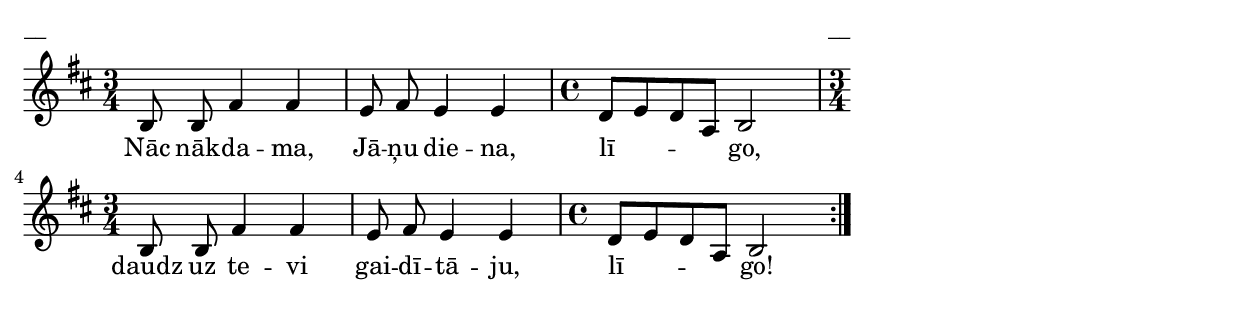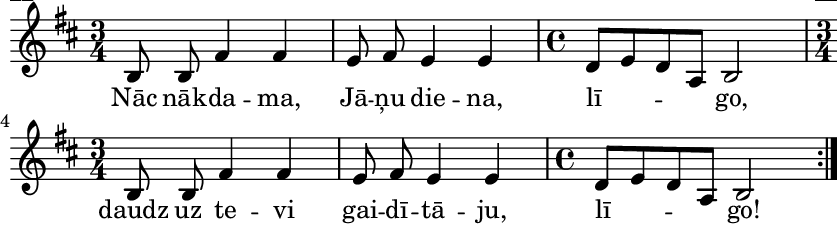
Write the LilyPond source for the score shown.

\version "2.13.18"
#(ly:set-option 'crop #t)

%\header {
%    title = "Nāc nākdama Jāņu diena",AA lapas,Laivas melodija, Jāņi
%}
\paper {
line-width = 14\cm
left-margin = 0.4\cm
between-system-padding = 0.1\cm
between-system-space = 0.1\cm
}
\layout {
indent = #0
ragged-last = ##f
}

voiceA = \relative c' {
\clef "treble"
\key b \minor
\repeat volta 2 {
\time 3/4
b8 b fis'4 fis |
e8 fis e4 e |
\time 4/4
d8[ e d a] b2 |
\time 3/4 
b8 b fis'4 fis |
e8 fis e4 e |
\time 4/4
d8[ e d a] b2 |
} 
}

lyricA = \lyricmode {
Nāc nāk -- da -- ma, Jā -- ņu die -- na, lī -- go, daudz uz te -- vi gai -- dī -- tā -- ju, lī -- go!  
Nāc nāk -- da -- ma, Jā -- ņu die -- na, lī -- go, daudz uz te -- vi gai -- dī -- tā -- ju, lī -- go! 
} 

fullScore = <<
\new Staff {
<<
\new Voice = "voiceA" { \oneVoice \autoBeamOff \voiceA }
\new Lyrics \lyricsto "voiceA" \lyricA
>>
}
>>

\score {
\fullScore
\header { piece = "__" opus = "__" }
}
\markup { \with-color #(x11-color 'white) \sans \smaller "__" }
\score {
\unfoldRepeats
\fullScore
\midi {
\context { \Staff \remove "Staff_performer" }
\context { \Voice \consists "Staff_performer" }
}
}


